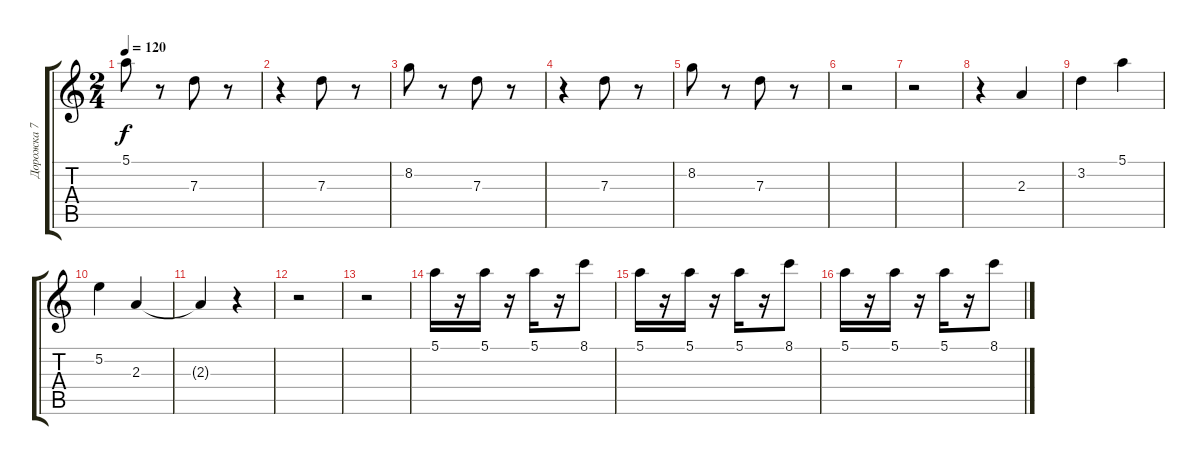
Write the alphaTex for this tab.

\track ("Дорожка 7" "Дорожка 7") {instrument acousticguitarsteel}
\staff {score tabs}
\tuning (E4 B3 G3 D3 A2 E2) {hide}
\ts (2 4)
\tempo 120
\clef g2
\ks c
5.1.8{dy f} r.8 7.3.8 r.8 |
r.4 7.3.8 r.8 |
8.2.8 r.8 7.3.8 r.8 |
r.4 7.3.8 r.8 |
8.2.8 r.8 7.3.8 r.8 |
r.2 |
r.2 |
r.4 2.3.4 |
3.2.4 5.1.4 |
5.2.4 2.3.4 |
2.3{t}.4 r.4 |
r.2 |
r.2 |
5.1.16 r.16 5.1.16 r.16 5.1.16 r.16 8.1.8 |
5.1.16 r.16 5.1.16 r.16 5.1.16 r.16 8.1.8 |
5.1.16 r.16 5.1.16 r.16 5.1.16 r.16 8.1.8
